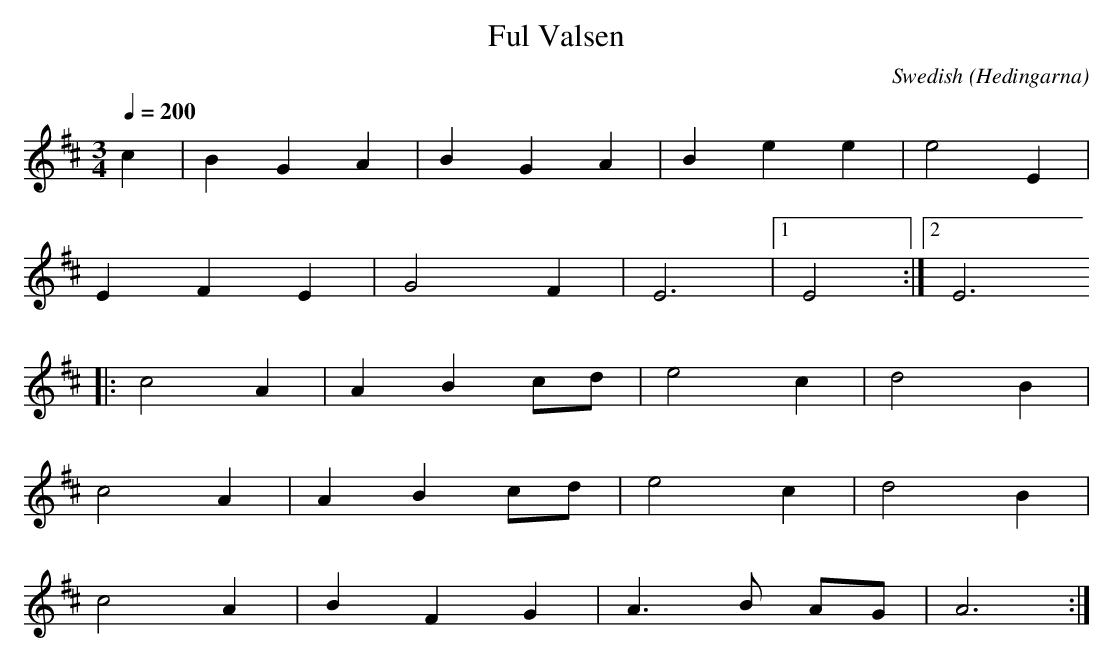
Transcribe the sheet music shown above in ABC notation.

X:1
T:Ful Valsen
C:Swedish (Hedingarna)
L:1/8
M:3/4
Q:1/4=200
K:D
c2|B2G2A2|B2G2A2|B2e2e2|e4E2|
E2F2E2|G4F2|E6|[1E4:|[2E6
|:c4A2|A2B2cd|e4c2|d4B2|
c4A2|A2B2cd|e4c2|d4B2|
c4A2|B2F2G2|A3B AG|A6:|
